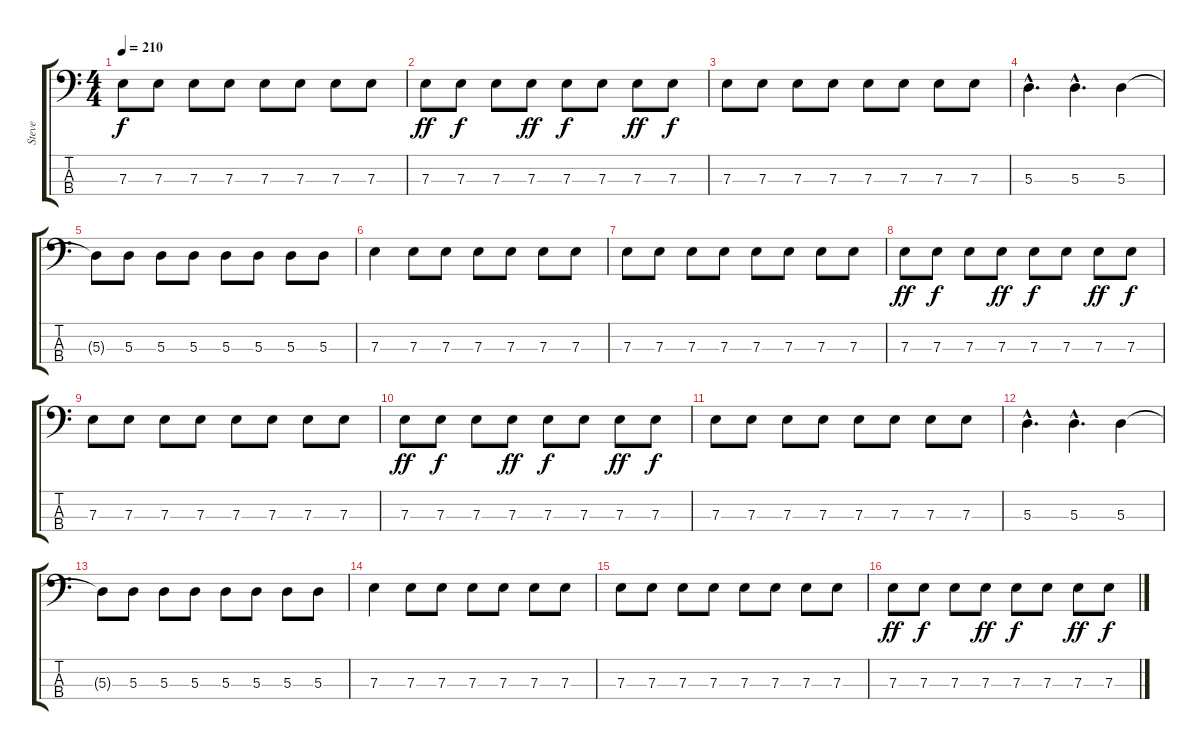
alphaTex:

\track ("Steve" "Steve") {instrument electricbassfinger}
\staff {score tabs}
\tuning (G2 D2 A1 E1) {hide}
\ts (4 4)
\tempo 210
\clef f4
\ks c
7.3.8{dy f} 7.3.8 7.3.8 7.3.8 7.3.8 7.3.8 7.3.8 7.3.8 |
7.3.8{dy ff} 7.3.8{dy f} 7.3.8 7.3.8{dy ff} 7.3.8{dy f} 7.3.8 7.3.8{dy ff} 7.3.8{dy f} |
7.3.8 7.3.8 7.3.8 7.3.8 7.3.8 7.3.8 7.3.8 7.3.8 |
5.3{hac}.4{d} 5.3{hac}.4{d} 5.3.4 |
5.3{t}.8 5.3.8 5.3.8 5.3.8 5.3.8 5.3.8 5.3.8 5.3.8 |
7.3.4 7.3.8 7.3.8 7.3.8 7.3.8 7.3.8 7.3.8 |
7.3.8 7.3.8 7.3.8 7.3.8 7.3.8 7.3.8 7.3.8 7.3.8 |
7.3.8{dy ff} 7.3.8{dy f} 7.3.8 7.3.8{dy ff} 7.3.8{dy f} 7.3.8 7.3.8{dy ff} 7.3.8{dy f} |
7.3.8 7.3.8 7.3.8 7.3.8 7.3.8 7.3.8 7.3.8 7.3.8 |
7.3.8{dy ff} 7.3.8{dy f} 7.3.8 7.3.8{dy ff} 7.3.8{dy f} 7.3.8 7.3.8{dy ff} 7.3.8{dy f} |
7.3.8 7.3.8 7.3.8 7.3.8 7.3.8 7.3.8 7.3.8 7.3.8 |
5.3{hac}.4{d} 5.3{hac}.4{d} 5.3.4 |
5.3{t}.8 5.3.8 5.3.8 5.3.8 5.3.8 5.3.8 5.3.8 5.3.8 |
7.3.4 7.3.8 7.3.8 7.3.8 7.3.8 7.3.8 7.3.8 |
7.3.8 7.3.8 7.3.8 7.3.8 7.3.8 7.3.8 7.3.8 7.3.8 |
7.3.8{dy ff} 7.3.8{dy f} 7.3.8 7.3.8{dy ff} 7.3.8{dy f} 7.3.8 7.3.8{dy ff} 7.3.8{dy f}
